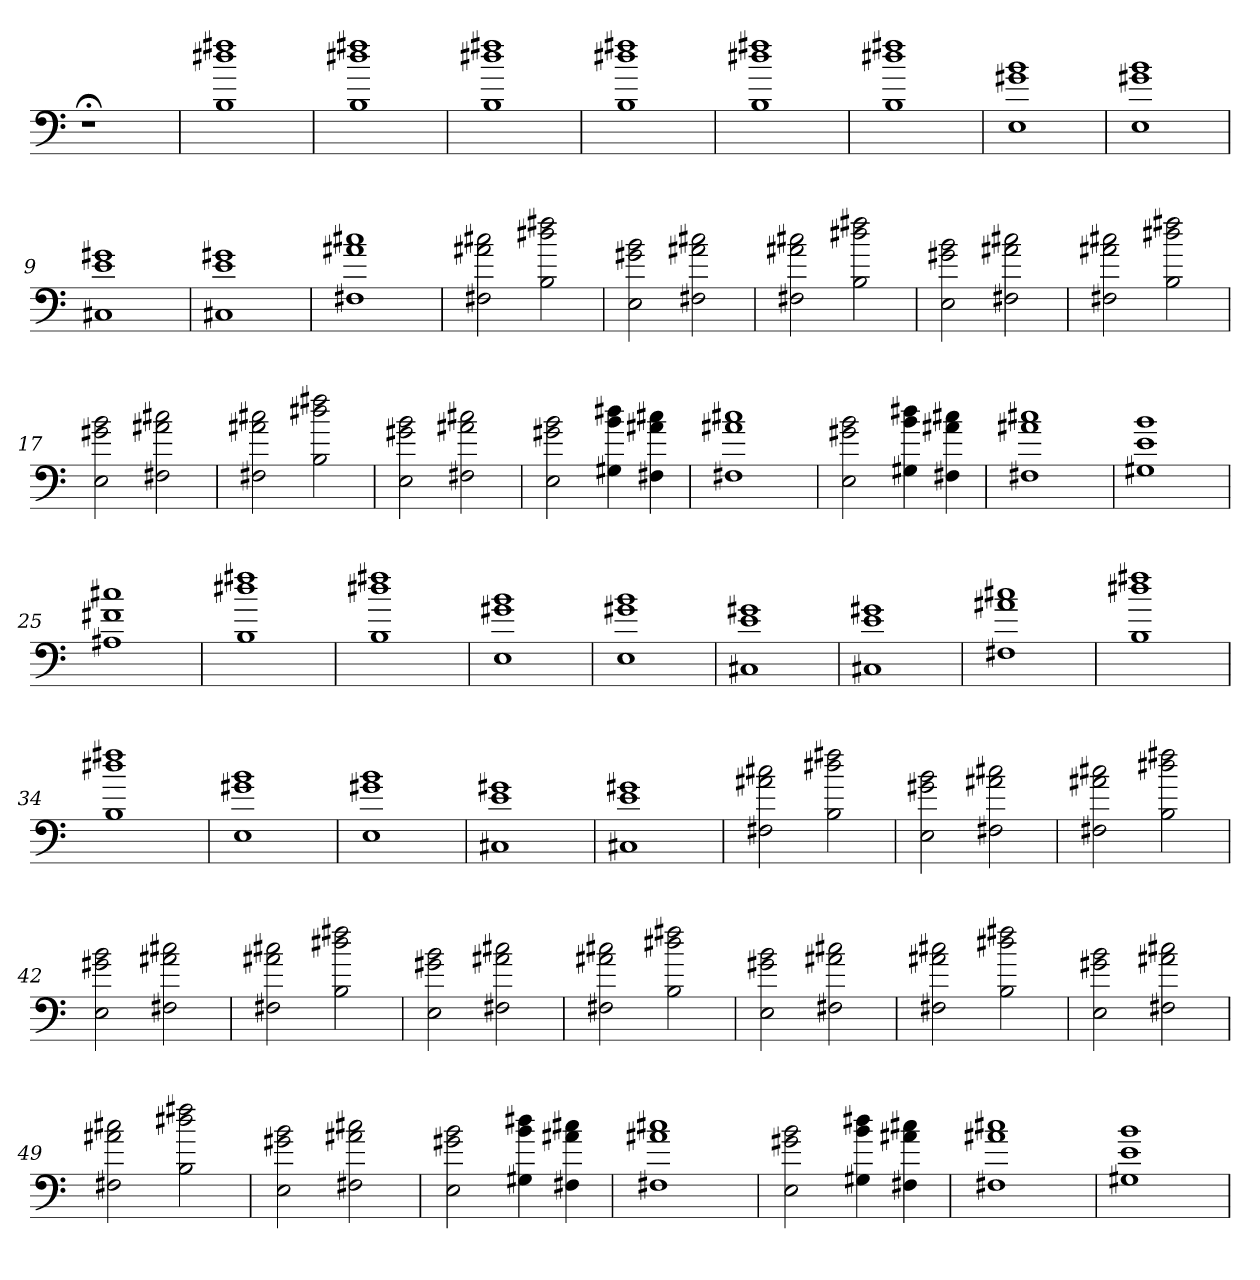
**kern
*part1
*staff1
=
1r;<
=1
1B 1dd#X 1ff#X
=2
1B 1dd#X 1ff#X
=3
1B 1dd#X 1ff#X
=4
1B 1dd#X 1ff#X
=5
1B 1dd#X 1ff#X
=6
1B 1dd#X 1ff#X
=7
1E 1g#X 1b
=8
1E 1g#X 1b
=9
1C#X 1e 1g#X
=10
1C#X 1e 1g#X
=11
1F#X 1a#X 1cc#X
=12
2F#X 2a#X 2cc#X
2B 2dd#X 2ff#X
=13
2E 2g#X 2b
2F#X 2a#X 2cc#X
=14
2F#X 2a#X 2cc#X
2B 2dd#X 2ff#X
=15
2E 2g#X 2b
2F#X 2a#X 2cc#X
=16
2F#X 2a#X 2cc#X
2B 2dd#X 2ff#X
=17
2E 2g#X 2b
2F#X 2a#X 2cc#X
=18
2F#X 2a#X 2cc#X
2B 2dd#X 2ff#X
=19
2E 2g#X 2b
2F#X 2a#X 2cc#X
=20
2E 2g#X 2b
4G#X 4b 4dd#X
4F#X 4a#X 4cc#X
=21
1F#X 1a#X 1cc#X
=22
2E 2g#X 2b
4G#X 4b 4dd#X
4F#X 4a#X 4cc#X
=23
1F#X 1a#X 1cc#X
=24
1G#X 1e 1b
=25
1A#X 1f#X 1cc#X
=26
1B 1dd#X 1ff#X
=27
1B 1dd#X 1ff#X
=28
1E 1g#X 1b
=29
1E 1g#X 1b
=30
1C#X 1e 1g#X
=31
1C#X 1e 1g#X
=32
1F#X 1a#X 1cc#X
=33
1B 1dd#X 1ff#X
=34
1B 1dd#X 1ff#X
=35
1E 1g#X 1b
=36
1E 1g#X 1b
=37
1C#X 1e 1g#X
=38
1C#X 1e 1g#X
=39
2F#X 2a#X 2cc#X
2B 2dd#X 2ff#X
=40
2E 2g#X 2b
2F#X 2a#X 2cc#X
=41
2F#X 2a#X 2cc#X
2B 2dd#X 2ff#X
=42
2E 2g#X 2b
2F#X 2a#X 2cc#X
=43
2F#X 2a#X 2cc#X
2B 2dd#X 2ff#X
=44
2E 2g#X 2b
2F#X 2a#X 2cc#X
=45
2F#X 2a#X 2cc#X
2B 2dd#X 2ff#X
=46
2E 2g#X 2b
2F#X 2a#X 2cc#X
=47
2F#X 2a#X 2cc#X
2B 2dd#X 2ff#X
=48
2E 2g#X 2b
2F#X 2a#X 2cc#X
=49
2F#X 2a#X 2cc#X
2B 2dd#X 2ff#X
=50
2E 2g#X 2b
2F#X 2a#X 2cc#X
=51
2E 2g#X 2b
4G#X 4b 4dd#X
4F#X 4a#X 4cc#X
=52
1F#X 1a#X 1cc#X
=53
2E 2g#X 2b
4G#X 4b 4dd#X
4F#X 4a#X 4cc#X
=54
1F#X 1a#X 1cc#X
=55
1G#X 1e 1b
=
*-
